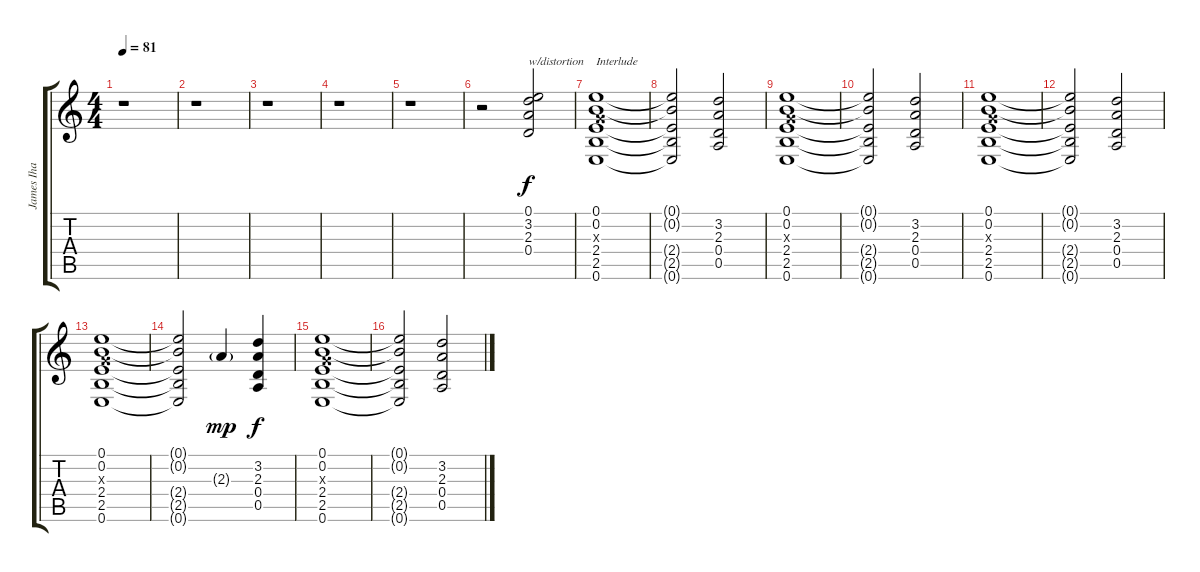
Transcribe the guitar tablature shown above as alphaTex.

\track ("James Iha" "James Iha") {instrument electricguitarjazz}
\staff {score tabs}
\tuning (E4 B3 G3 D3 A2 E2) {hide}
\ts (4 4)
\tempo 81
\clef g2
\ks c
r.1{dy f} |
r.1 |
r.1 |
r.1 |
r.1 |
r.2 (0.1 3.2 2.3 0.4).2{txt "w/distortion" instrument distortionguitar} |
(0.1 0.2 0.3{x} 2.4 2.5 0.6).1{txt "Interlude" instrument distortionguitar} |
(0.1{t} 0.2{t} 2.4{t} 2.5{t} 0.6{t}).2{instrument distortionguitar} (3.2 2.3 0.4 0.5).2{instrument distortionguitar} |
(0.1 0.2 0.3{x} 2.4 2.5 0.6).1{instrument distortionguitar} |
(0.1{t} 0.2{t} 2.4{t} 2.5{t} 0.6{t}).2{instrument distortionguitar} (3.2 2.3 0.4 0.5).2{instrument distortionguitar} |
(0.1 0.2 0.3{x} 2.4 2.5 0.6).1{instrument distortionguitar} |
(0.1{t} 0.2{t} 2.4{t} 2.5{t} 0.6{t}).2{instrument distortionguitar} (3.2 2.3 0.4 0.5).2{instrument distortionguitar} |
(0.1 0.2 0.3{x} 2.4 2.5 0.6).1{instrument distortionguitar} |
(0.1{t} 0.2{t} 2.4{t} 2.5{t} 0.6{t}).2{instrument distortionguitar} 2.3{g}.4{dy mp instrument distortionguitar} (3.2 2.3 0.4 0.5).4{dy f instrument distortionguitar} |
(0.1 0.2 0.3{x} 2.4 2.5 0.6).1{instrument distortionguitar} |
(0.1{t} 0.2{t} 2.4{t} 2.5{t} 0.6{t}).2{instrument distortionguitar} (3.2 2.3 0.4 0.5).2{instrument distortionguitar}
